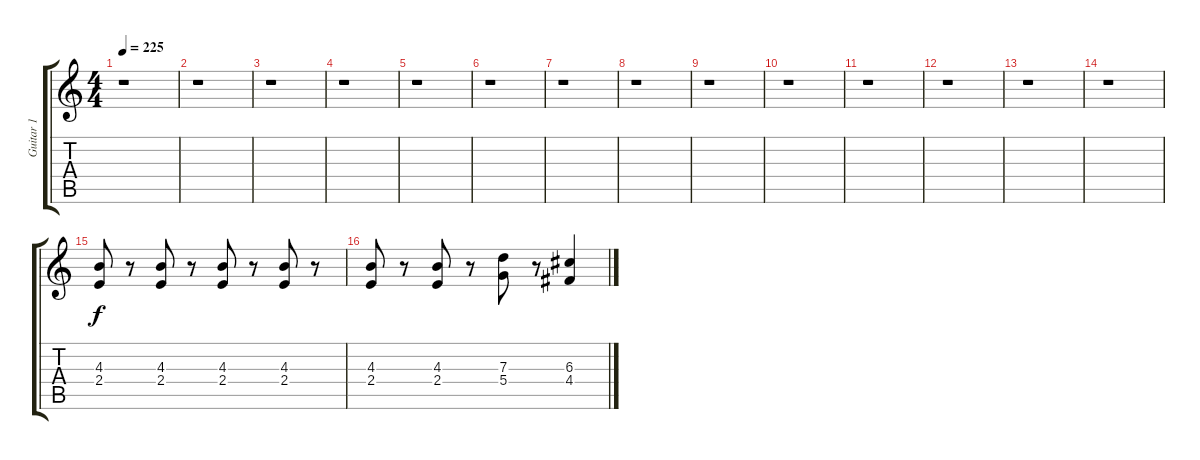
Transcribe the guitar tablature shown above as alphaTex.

\track ("Guitar 1" "Guitar 1") {instrument overdrivenguitar}
\staff {score tabs}
\tuning (E4 B3 G3 D3 A2 E2) {hide}
\ts (4 4)
\tempo 225
\clef g2
\ks c
r.1{dy mp} |
r.1 |
r.1 |
r.1 |
r.1 |
r.1 |
r.1 |
r.1 |
r.1 |
r.1 |
r.1 |
r.1 |
r.1 |
r.1 |
(4.3 2.4).8{dy f} r.8 (4.3 2.4).8 r.8 (4.3 2.4).8 r.8 (4.3 2.4).8 r.8 |
(4.3 2.4).8 r.8 (4.3 2.4).8 r.8 (7.3 5.4).8 r.8 (6.3 4.4{h}).4
